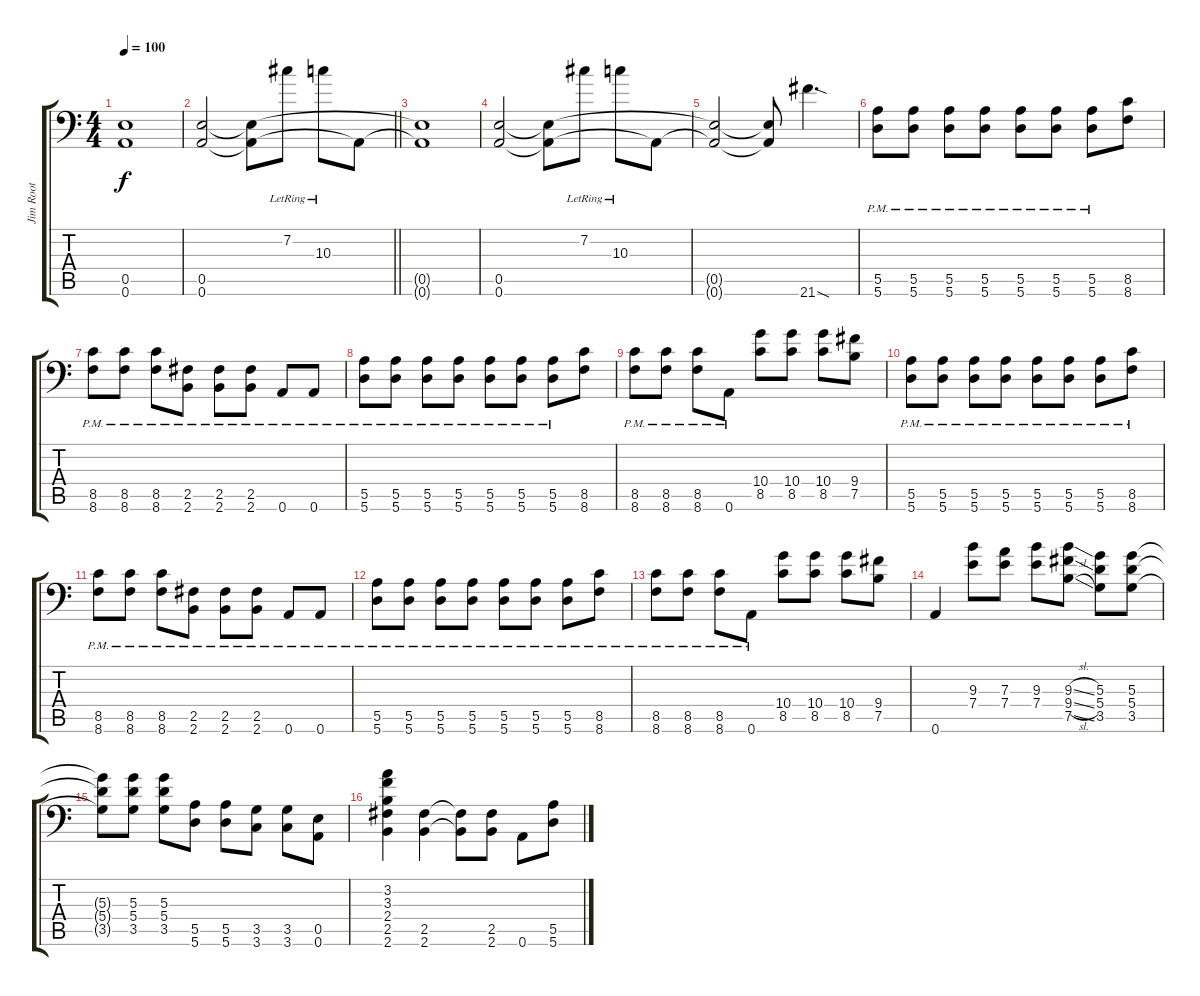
\track ("Jim Root" "Jim Root") {instrument distortionguitar}
\staff {score tabs}
\tuning (B3 Gb3 D3 A2 E2 A1) {hide}
\ts (4 4)
\tempo 100
\clef f4
\ks c
(0.5{t} 0.6{t}).1{dy f} |
\barLineRight lightlight
(0.5 0.6).2 (0.5{t} 0.6{t}).8 7.2{lr}.8 10.3{lr}.8 0.6{t}.8 |
(0.5{t} 0.6{t}).1 |
(0.5 0.6).2 (0.5{t} 0.6{t}).8 7.2{lr}.8 10.3{lr}.8 0.6{t}.8 |
(0.5{t} 0.6{t}).2 (0.5{t} 0.6{t}).8 21.6{sod}.4{d} |
(5.5{pm} 5.6{pm}).8 (5.5{pm} 5.6{pm}).8 (5.5{pm} 5.6{pm}).8 (5.5{pm} 5.6{pm}).8 (5.5{pm} 5.6{pm}).8 (5.5{pm} 5.6{pm}).8 (5.5{pm} 5.6{pm}).8 (8.5 8.6).8 |
(8.5{pm} 8.6{pm}).8 (8.5{pm} 8.6{pm}).8 (8.5{pm} 8.6{pm}).8 (2.5{pm} 2.6{pm}).8 (2.5{pm} 2.6{pm}).8 (2.5{pm} 2.6{pm}).8 0.6{pm}.8 0.6{pm}.8 |
(5.5{pm} 5.6{pm}).8 (5.5{pm} 5.6{pm}).8 (5.5{pm} 5.6{pm}).8 (5.5{pm} 5.6{pm}).8 (5.5{pm} 5.6{pm}).8 (5.5{pm} 5.6{pm}).8 (5.5{pm} 5.6{pm}).8 (8.5 8.6).8 |
(8.5{pm} 8.6{pm}).8 (8.5{pm} 8.6{pm}).8 (8.5{pm} 8.6{pm}).8 0.6{pm}.8 (10.4 8.5).8 (10.4 8.5).8 (10.4 8.5).8 (9.4 7.5).8 |
(5.5{pm} 5.6{pm}).8 (5.5{pm} 5.6{pm}).8 (5.5{pm} 5.6{pm}).8 (5.5{pm} 5.6{pm}).8 (5.5{pm} 5.6{pm}).8 (5.5{pm} 5.6{pm}).8 (5.5{pm} 5.6{pm}).8 (8.5{pm} 8.6{pm}).8 |
(8.5{pm} 8.6{pm}).8 (8.5{pm} 8.6{pm}).8 (8.5{pm} 8.6{pm}).8 (2.5{pm} 2.6{pm}).8 (2.5{pm} 2.6{pm}).8 (2.5{pm} 2.6{pm}).8 0.6{pm}.8 0.6{pm}.8 |
(5.5{pm} 5.6{pm}).8 (5.5{pm} 5.6{pm}).8 (5.5{pm} 5.6{pm}).8 (5.5{pm} 5.6{pm}).8 (5.5{pm} 5.6{pm}).8 (5.5{pm} 5.6{pm}).8 (5.5{pm} 5.6{pm}).8 (8.5{pm} 8.6{pm}).8 |
(8.5{pm} 8.6{pm}).8 (8.5{pm} 8.6{pm}).8 (8.5{pm} 8.6{pm}).8 0.6{pm}.8 (10.4 8.5).8 (10.4 8.5).8 (10.4 8.5).8 (9.4 7.5).8 |
0.6.4 (9.3 7.4).8 (7.3 7.4).8 (9.3 7.4).8 (9.3{sl} 9.4{sl} 7.5{sl}).8 (5.3 5.4 3.5).8 (5.3 5.4 3.5).8 |
(5.3{t} 5.4{t} 3.5{t}).8 (5.3 5.4 3.5).8 (5.3 5.4 3.5).8 (5.5 5.6).8 (5.5 5.6).8 (3.5 3.6).8 (3.5 3.6).8 (0.5 0.6).8 |
(3.2 3.3 2.4 2.5 2.6).4 (2.5 2.6).4 (2.5{t} 2.6{t}).8 (2.5 2.6).8 0.6.8 (5.5 5.6).8
